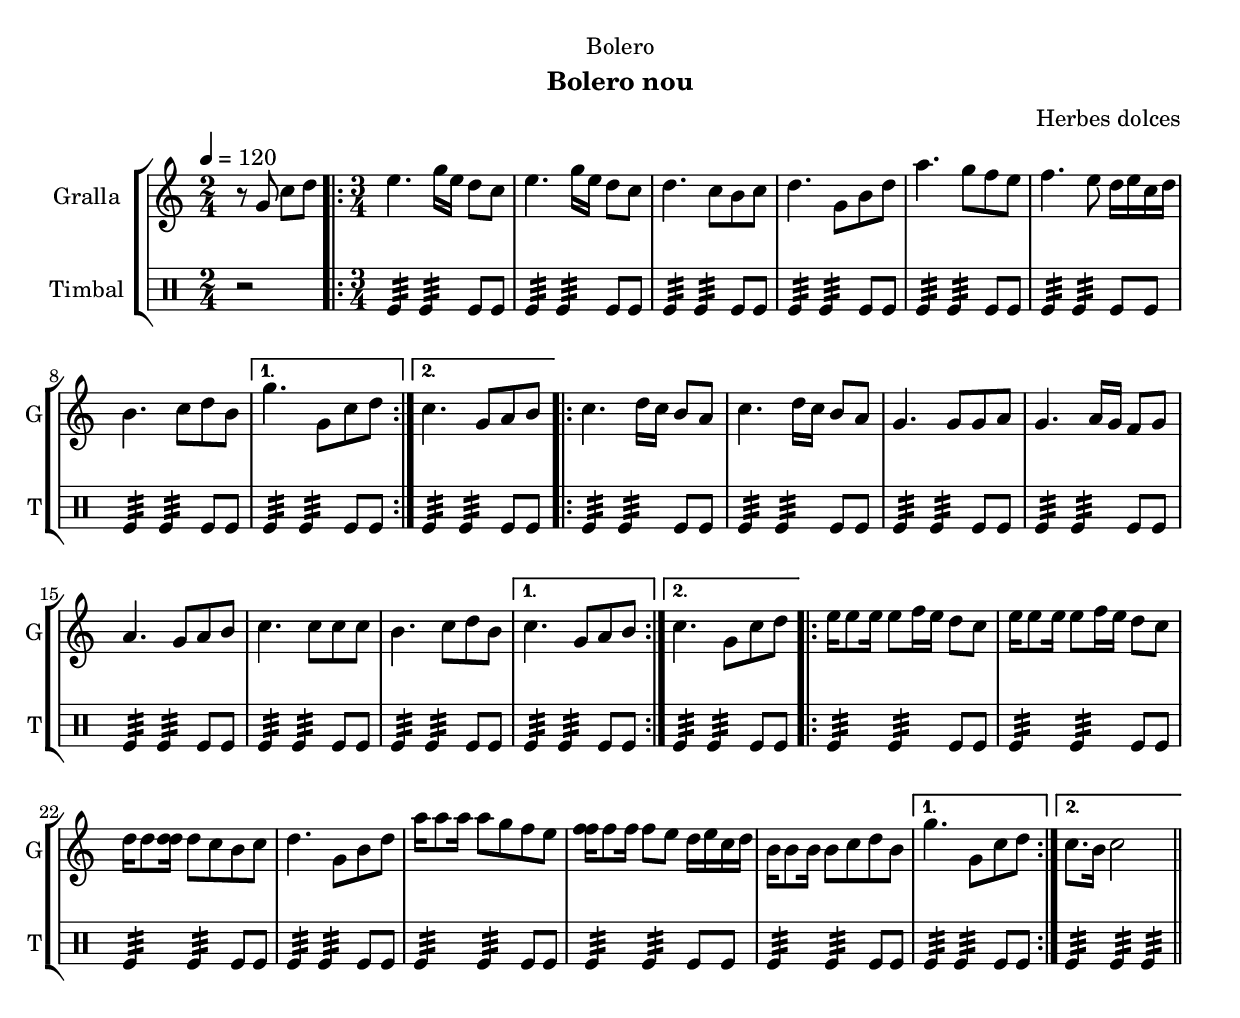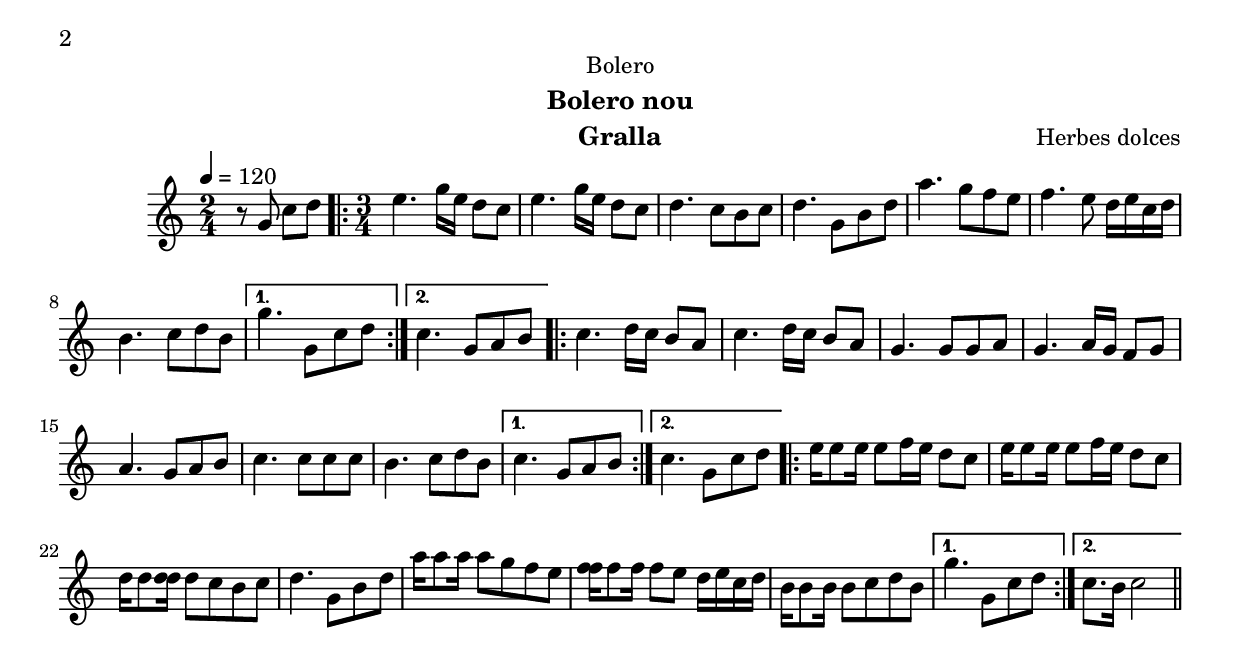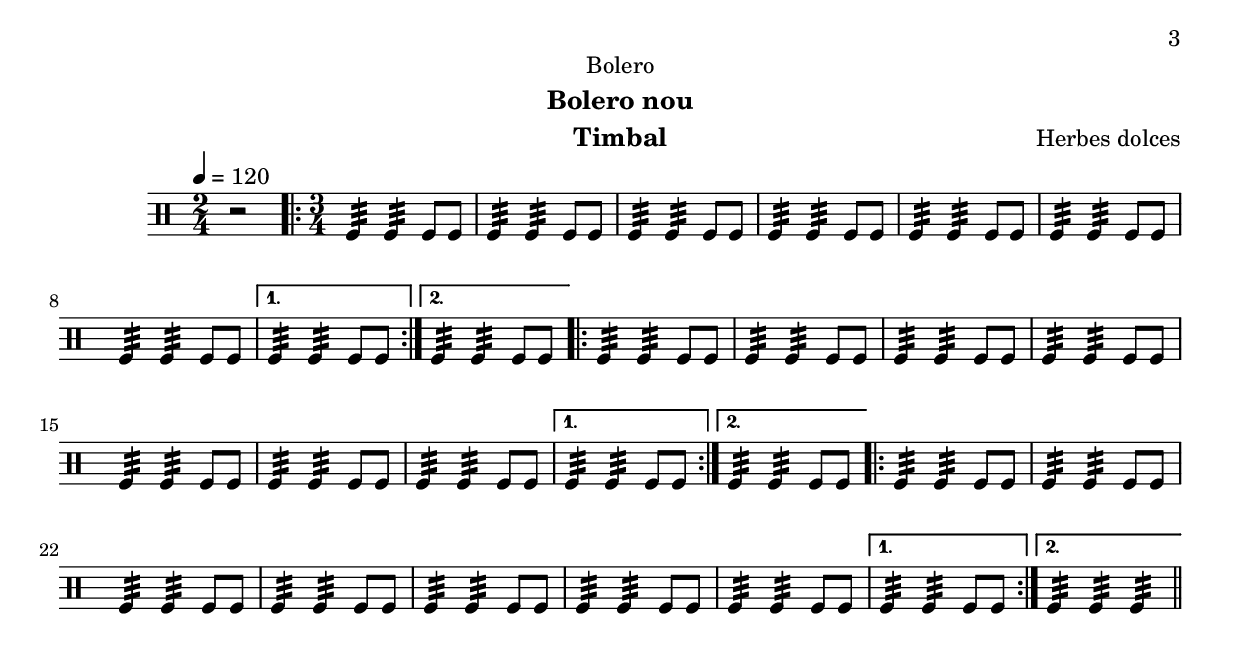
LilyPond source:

\version "2.16.2"

\header {
  dedication="Bolero"
  title=""
  subtitle="Bolero nou"
  subsubtitle=""
  poet=""
  meter=""
  piece=""
  composer="Herbes dolces"
  arranger=""
  opus=""
  instrument=""
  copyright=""
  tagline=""
}

liniaroAa =
\relative g'
{
  \tempo 4=120
  \clef treble
  \key c \major
  \time 2/4
  r8 g c d  |
  \time 3/4   \repeat volta 2 { e4. g16 e d8 c  |
  e4. g16 e d8 c  |
  d4. c8 b c  |
  %05
  d4. g,8 b d  |
  a'4. g8 f e  |
  f4. e8 d16 e c d  |
  b4. c8 d b }
  \alternative { { g'4. g,8 c d }
  %10
  { c4. g8 a b } }
  \repeat volta 2 { c4. d16 c b8 a  |
  c4. d16 c b8 a  |
  g4. g8 g a  |
  g4. a16 g f8 g  |
  %15
  a4. g8 a b  |
  c4. c8 c c  |
  b4. c8 d b }
  \alternative { { c4. g8 a b }
  { c4. g8 c d } }
  %20
  \repeat volta 2 { e16 e8 e16 e8 f16 e d8 c  |
  e16 e8 e16 e8 f16 e d8 c  |
  d16 d8 <d d>16 d8 c b c  |
  d4. g,8 b d  |
  a'16 a8 a16 a8 g f e  |
  %25
  <f f>16 f8 f16 f8 e d16 e c d  |
  b16 b8 b16 b8 c d b }
  \alternative { { g'4. g,8 c d }
  { c8. b16 c2 } } \bar "||"
}

liniaroAb =
\drummode
{
  \tempo 4=120
  \time 2/4
  r2  |
  \time 3/4   \repeat volta 2 { tomfl4:32 tomfl:32 tomfl8 tomfl  |
  tomfl4:32 tomfl:32 tomfl8 tomfl  |
  tomfl4:32 tomfl:32 tomfl8 tomfl  |
  %05
  tomfl4:32 tomfl:32 tomfl8 tomfl  |
  tomfl4:32 tomfl:32 tomfl8 tomfl  |
  tomfl4:32 tomfl:32 tomfl8 tomfl  |
  tomfl4:32 tomfl:32 tomfl8 tomfl }
  \alternative { { tomfl4:32 tomfl:32 tomfl8 tomfl }
  %10
  { tomfl4:32 tomfl:32 tomfl8 tomfl } }
  \repeat volta 2 { tomfl4:32 tomfl:32 tomfl8 tomfl  |
  tomfl4:32 tomfl:32 tomfl8 tomfl  |
  tomfl4:32 tomfl:32 tomfl8 tomfl  |
  tomfl4:32 tomfl:32 tomfl8 tomfl  |
  %15
  tomfl4:32 tomfl:32 tomfl8 tomfl  |
  tomfl4:32 tomfl:32 tomfl8 tomfl  |
  tomfl4:32 tomfl:32 tomfl8 tomfl }
  \alternative { { tomfl4:32 tomfl:32 tomfl8 tomfl }
  { tomfl4:32 tomfl:32 tomfl8 tomfl } }
  %20
  \repeat volta 2 { tomfl4:32 tomfl:32 tomfl8 tomfl  |
  tomfl4:32 tomfl:32 tomfl8 tomfl  |
  tomfl4:32 tomfl:32 tomfl8 tomfl  |
  tomfl4:32 tomfl:32 tomfl8 tomfl  |
  tomfl4:32 tomfl:32 tomfl8 tomfl  |
  %25
  tomfl4:32 tomfl:32 tomfl8 tomfl  |
  tomfl4:32 tomfl:32 tomfl8 tomfl }
  \alternative { { tomfl4:32 tomfl:32 tomfl8 tomfl }
  { tomfl4:32 tomfl:32 tomfl:32 } } \bar "||"
}

\bookpart {
  \score {
    \new StaffGroup {
      \override Score.RehearsalMark #'self-alignment-X = #LEFT
      <<
        \new Staff \with {instrumentName = #"Gralla" shortInstrumentName = #"G"} \liniaroAa
        \new DrumStaff \with {instrumentName = #"Timbal" shortInstrumentName = #"T"} \liniaroAb
      >>
    }
    \layout {}
  }
  \score { \unfoldRepeats
    \new StaffGroup {
      \override Score.RehearsalMark #'self-alignment-X = #LEFT
      <<
        \new Staff \with {instrumentName = #"Gralla" shortInstrumentName = #"G"} \liniaroAa
        \new DrumStaff \with {instrumentName = #"Timbal" shortInstrumentName = #"T"} \liniaroAb
      >>
    }
    \midi {
      \set Staff.midiInstrument = "oboe"
      \set DrumStaff.midiInstrument = "drums"
    }
  }
}

\bookpart {
  \header {instrument="Gralla"}
  \score {
    \new StaffGroup {
      \override Score.RehearsalMark #'self-alignment-X = #LEFT
      <<
        \new Staff \liniaroAa
      >>
    }
    \layout {}
  }
  \score { \unfoldRepeats
    \new StaffGroup {
      \override Score.RehearsalMark #'self-alignment-X = #LEFT
      <<
        \new Staff \liniaroAa
      >>
    }
    \midi {
      \set Staff.midiInstrument = "oboe"
      \set DrumStaff.midiInstrument = "drums"
    }
  }
}

\bookpart {
  \header {instrument="Timbal"}
  \score {
    \new StaffGroup {
      \override Score.RehearsalMark #'self-alignment-X = #LEFT
      <<
        \new DrumStaff \liniaroAb
      >>
    }
    \layout {}
  }
  \score { \unfoldRepeats
    \new StaffGroup {
      \override Score.RehearsalMark #'self-alignment-X = #LEFT
      <<
        \new DrumStaff \liniaroAb
      >>
    }
    \midi {
      \set Staff.midiInstrument = "oboe"
      \set DrumStaff.midiInstrument = "drums"
    }
  }
}

